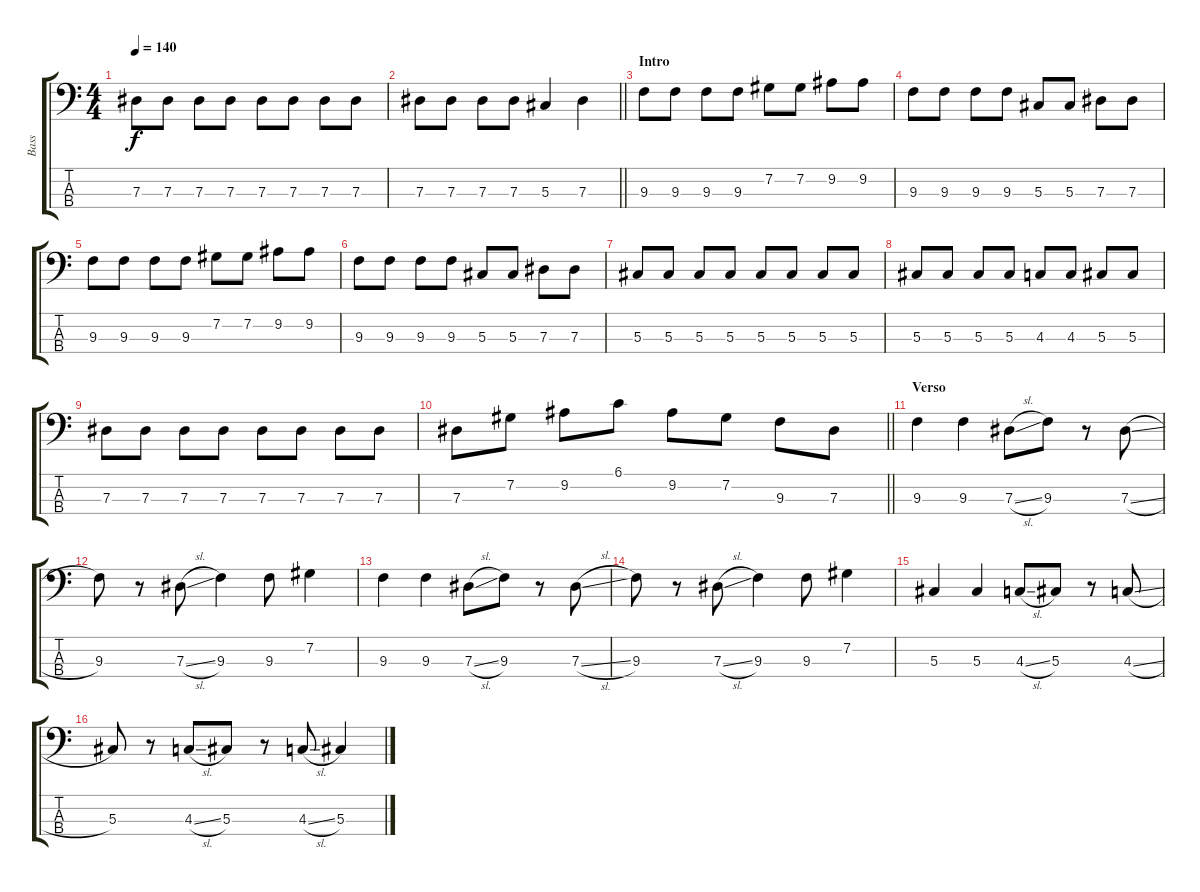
\track ("Bass" "Bass") {instrument electricbasspick}
\staff {score tabs}
\tuning (Gb2 Db2 Ab1 Eb1) {hide}
\ts (4 4)
\tempo 140
\clef f4
\ks c
7.3.8{dy f} 7.3.8 7.3.8 7.3.8 7.3.8 7.3.8 7.3.8 7.3.8 |
\barLineRight lightlight
7.3.8 7.3.8 7.3.8 7.3.8 5.3.4 7.3.4 |
\section ("" "Intro")
9.3.8 9.3.8 9.3.8 9.3.8 7.2.8 7.2.8 9.2.8 9.2.8 |
9.3.8 9.3.8 9.3.8 9.3.8 5.3.8 5.3.8 7.3.8 7.3.8 |
9.3.8 9.3.8 9.3.8 9.3.8 7.2.8 7.2.8 9.2.8 9.2.8 |
9.3.8 9.3.8 9.3.8 9.3.8 5.3.8 5.3.8 7.3.8 7.3.8 |
5.3.8 5.3.8 5.3.8 5.3.8 5.3.8 5.3.8 5.3.8 5.3.8 |
5.3.8 5.3.8 5.3.8 5.3.8 4.3.8 4.3.8 5.3.8 5.3.8 |
7.3.8 7.3.8 7.3.8 7.3.8 7.3.8 7.3.8 7.3.8 7.3.8 |
\barLineRight lightlight
7.3.8 7.2.8 9.2.8 6.1.8 9.2.8 7.2.8 9.3.8 7.3.8 |
\section ("" "Verso")
9.3.4 9.3.4 7.3{sl}.8 9.3.8 r.8 7.3{sl}.8 |
9.3.8 r.8 7.3{sl}.8 9.3.4 9.3.8 7.2.4 |
9.3.4 9.3.4 7.3{sl}.8 9.3.8 r.8 7.3{sl}.8 |
9.3.8 r.8 7.3{sl}.8 9.3.4 9.3.8 7.2.4 |
5.3.4 5.3.4 4.3{sl}.8 5.3.8 r.8 4.3{sl}.8 |
5.3.8 r.8 4.3{sl}.8 5.3.8 r.8 4.3{sl}.8 5.3.4
